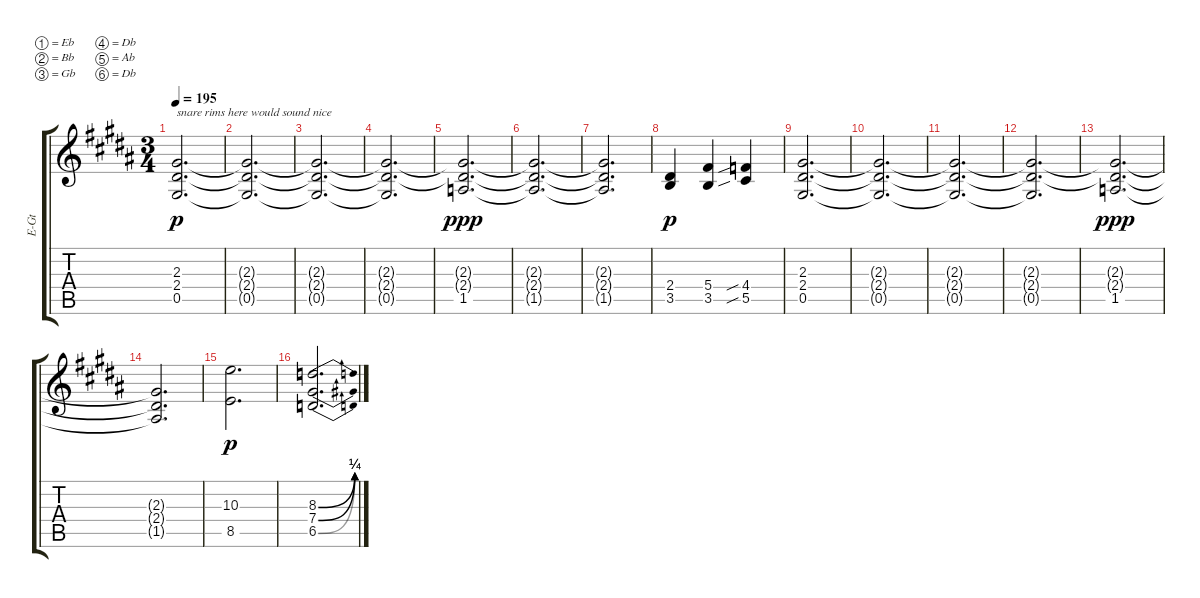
\bracketExtendMode groupsimilarinstruments
\otherSystemsTrackNameOrientation horizontal
\track ("Electric Guitar 2" "E-Gt") {instrument distortionguitar}
\staff {score tabs}
\tuning (Eb4 Bb3 Gb3 Db3 Ab2 Db2)
\ts (3 4)
\tempo 195
\clef g2
\ks b
(0.5{acc forcenatural} 2.4{acc forcenatural} 2.3{acc forcenatural}).2{d txt "snare rims here would sound nice" dy p beam Up} |
(0.5{t acc forcenatural} 2.4{t acc forcenatural} 2.3{t acc forcenatural}).2{d beam Up} |
(0.5{t acc forcenatural} 2.4{t acc forcenatural} 2.3{t acc forcenatural}).2{d beam Up} |
(2.3{t acc forcenatural} 2.4{t acc forcenatural} 0.5{t acc forcenatural}).2{d beam Up} |
(2.3{t acc forcenatural} 2.4{t acc forcenatural} 1.5{acc b}).2{d dy ppp beam Up} |
(1.5{t acc b} 2.4{t acc forcenatural} 2.3{t acc forcenatural}).2{d beam Up} |
(2.3{t acc forcenatural} 2.4{t acc forcenatural} 1.5{t acc b}).2{d beam Up} |
(3.5{acc forcenatural} 2.4{acc forcenatural}).4{dy p beam Up} (3.5{acc forcenatural} 5.4{acc forcenatural}).4{beam Up} (5.5{sib acc forcenatural} 4.4{sib acc b}).4{beam Up} |
(0.5{acc forcenatural} 2.4{acc forcenatural} 2.3{acc forcenatural}).2{d beam Up} |
(0.5{t acc forcenatural} 2.4{t acc forcenatural} 2.3{t acc forcenatural}).2{d beam Up} |
(0.5{t acc forcenatural} 2.4{t acc forcenatural} 2.3{t acc forcenatural}).2{d beam Up} |
(2.3{t acc forcenatural} 2.4{t acc forcenatural} 0.5{t acc forcenatural}).2{d beam Up} |
(2.3{t acc forcenatural} 2.4{t acc forcenatural} 1.5{acc b}).2{d dy ppp beam Up} |
(1.5{t acc b} 2.4{t acc forcenatural} 2.3{t acc forcenatural}).2{d beam Up} |
(10.3{acc forcenatural} 8.5{acc forcenatural}).2{d dy p beam Down} |
(6.5{be (bend 0 0 28.799999999999997 1) acc b} 7.4{be (bend 0 0 30 1) acc forcenatural} 8.3{be (bend 0 0 30 1) acc b}).2{d beam Up}
